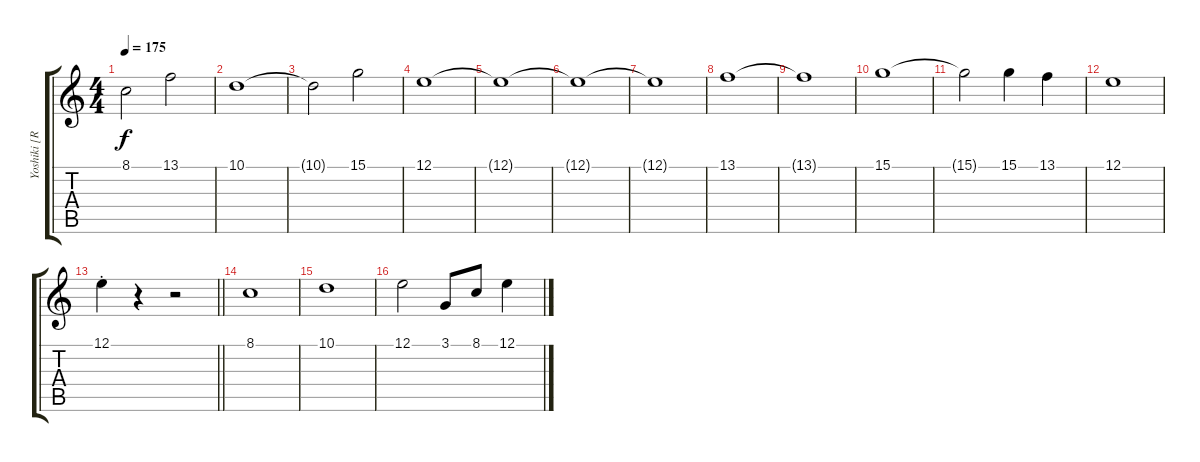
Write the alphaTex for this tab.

\track ("Yoshiki [R]" "Yoshiki [R") {instrument acousticgrandpiano}
\staff {score tabs}
\tuning (E4 B3 G3 D3 A2 E2) {hide}
\ts (4 4)
\tempo 175
\clef g2
\ks c
8.1{t}.2{dy f} 13.1.2 |
10.1.1 |
10.1{t}.2 15.1.2 |
12.1.1 |
12.1{t}.1 |
12.1{t}.1 |
12.1{t}.1 |
13.1.1 |
13.1{t}.1 |
15.1.1 |
15.1{t}.2 15.1.4 13.1.4 |
12.1.1 |
\barLineRight lightlight
12.1{st}.4 r.4 r.2 |
8.1.1{instrument acousticgrandpiano} |
10.1.1 |
12.1.2 3.1.8 8.1.8 12.1.4
